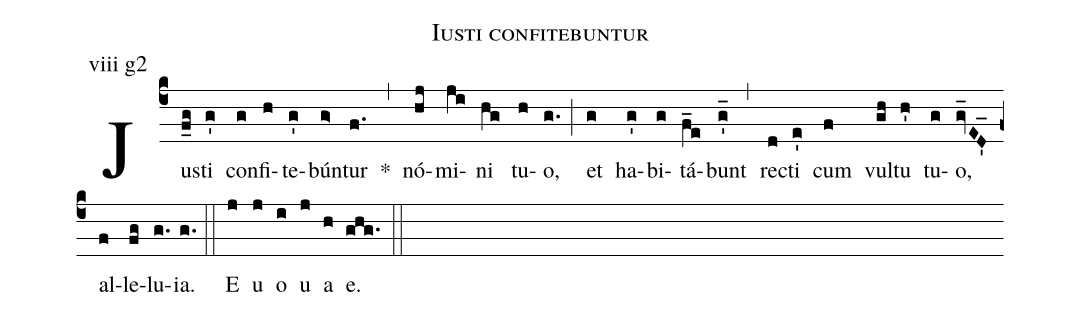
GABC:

name:Iusti confitebuntur;
mode:viii g2;
%%
(c4) Jus(f_g)ti(g') con(g)fi(h)te(g')bún(g>)tur(f.) *(,) nó(hj)mi(ji)ni(hg) tu(h)o,(g.) (;) et(g) ha(g')bi(g)tá(f_e)bunt(g_') (,) rec(d)ti(e') cum(f) vul(gh)tu(h') tu(g)o,(gv_ED_') al(f)le(fg)lu(g.)ia.(g.) (::) <eu> E(j) u(j) o(i) u(j) a(h) e.(ghg.) </eu> (::)
